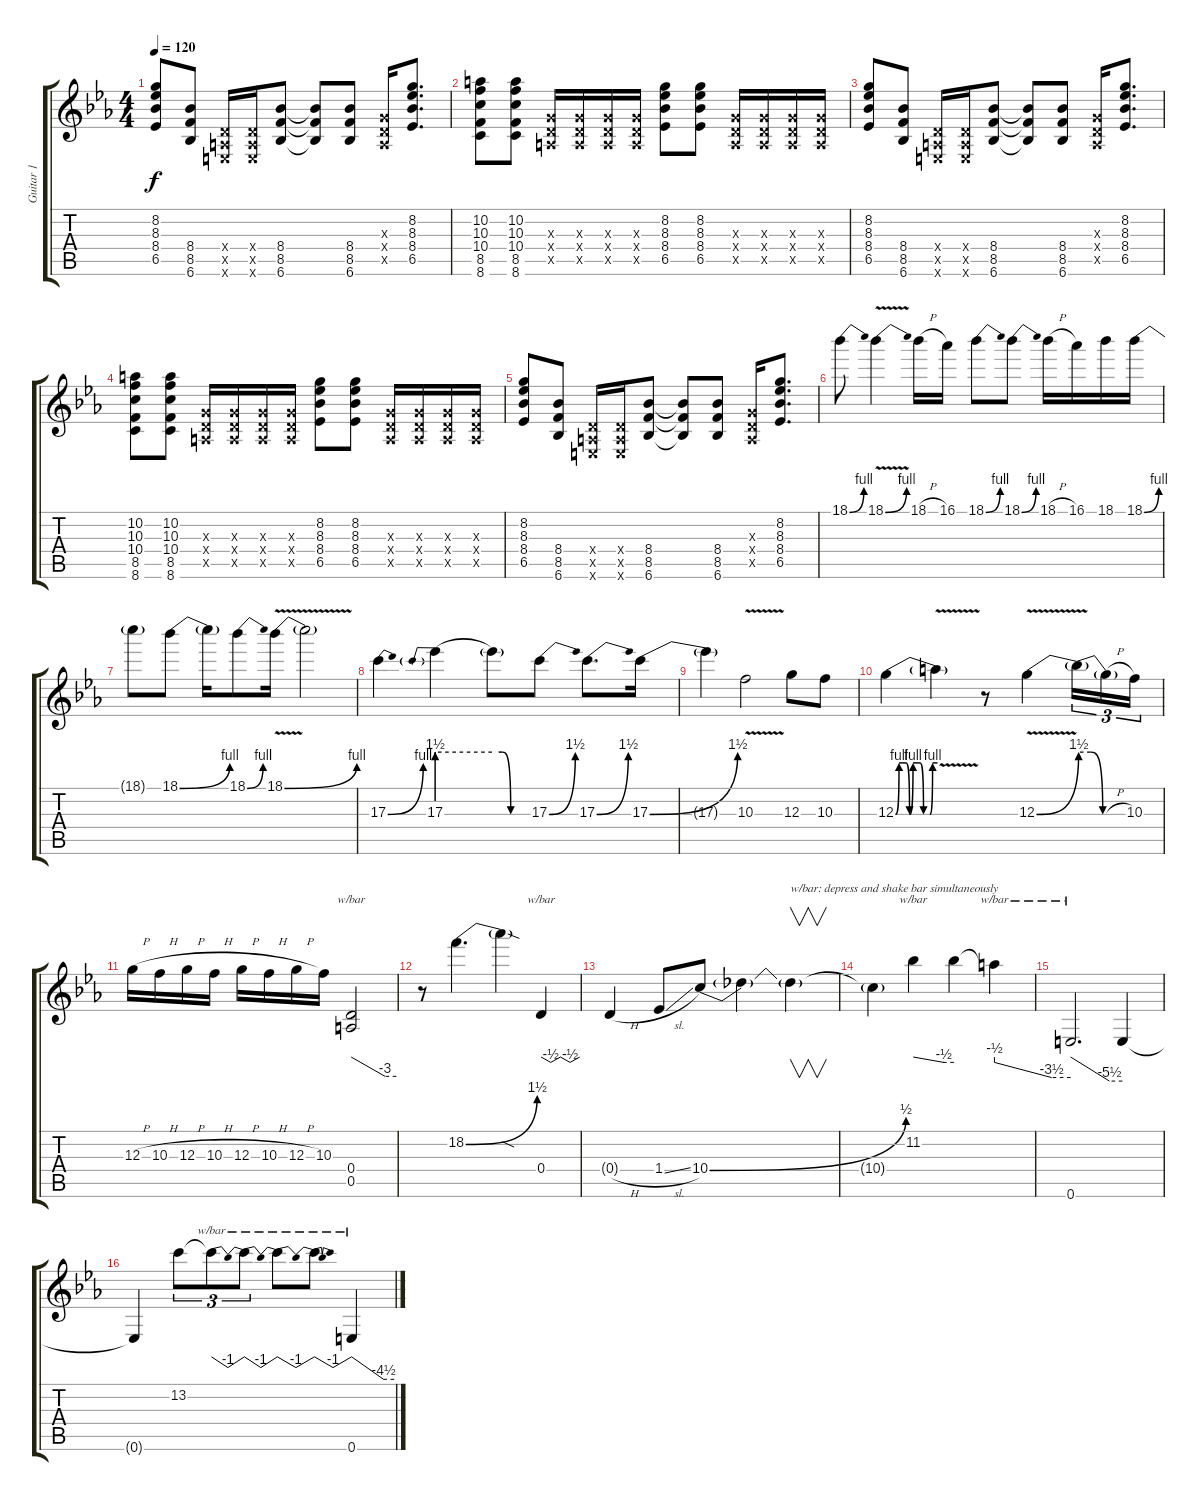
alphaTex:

\track ("Guitar 1" "Guitar 1") {instrument overdrivenguitar}
\staff {score tabs}
\tuning (E4 B3 G3 D3 A2 E2) {hide}
\ts (4 4)
\tempo 120
\clef g2
\ks eb
(8.2 8.3 8.4 6.5).8{dy f} (8.4 8.5 6.6).8 (0.4{x} 0.5{x} 0.6{x}).16 (0.4{x} 0.5{x} 0.6{x}).16 (8.4 8.5 6.6).8 (8.4{t} 8.5{t} 6.6{t}).8 (8.4 8.5 6.6).8 (0.3{x} 0.4{x} 0.5{x}).16 (8.2 8.3 8.4 6.5).8{d} |
(10.2 10.3 10.4 8.5 8.6).8 (10.2 10.3 10.4 8.5 8.6).8 (0.3{x} 0.4{x} 0.5{x}).16 (0.3{x} 0.4{x} 0.5{x}).16 (0.3{x} 0.4{x} 0.5{x}).16 (0.3{x} 0.4{x} 0.5{x}).16 (8.2 8.3 8.4 6.5).8 (8.2 8.3 8.4 6.5).8 (0.3{x} 0.4{x} 0.5{x}).16 (0.3{x} 0.4{x} 0.5{x}).16 (0.3{x} 0.4{x} 0.5{x}).16 (0.3{x} 0.4{x} 0.5{x}).16 |
(8.2 8.3 8.4 6.5).8 (8.4 8.5 6.6).8 (0.4{x} 0.5{x} 0.6{x}).16 (0.4{x} 0.5{x} 0.6{x}).16 (8.4 8.5 6.6).8 (8.4{t} 8.5{t} 6.6{t}).8 (8.4 8.5 6.6).8 (0.3{x} 0.4{x} 0.5{x}).16 (8.2 8.3 8.4 6.5).8{d} |
(10.2 10.3 10.4 8.5 8.6).8 (10.2 10.3 10.4 8.5 8.6).8 (0.3{x} 0.4{x} 0.5{x}).16 (0.3{x} 0.4{x} 0.5{x}).16 (0.3{x} 0.4{x} 0.5{x}).16 (0.3{x} 0.4{x} 0.5{x}).16 (8.2 8.3 8.4 6.5).8 (8.2 8.3 8.4 6.5).8 (0.3{x} 0.4{x} 0.5{x}).16 (0.3{x} 0.4{x} 0.5{x}).16 (0.3{x} 0.4{x} 0.5{x}).16 (0.3{x} 0.4{x} 0.5{x}).16 |
(8.2 8.3 8.4 6.5).8 (8.4 8.5 6.6).8 (0.4{x} 0.5{x} 0.6{x}).16 (0.4{x} 0.5{x} 0.6{x}).16 (8.4 8.5 6.6).8 (8.4{t} 8.5{t} 6.6{t}).8 (8.4 8.5 6.6).8 (0.3{x} 0.4{x} 0.5{x}).16 (8.2 8.3 8.4 6.5).8{d} |
18.1{be (bend 0 0 60 4)}.8 18.1{be (bend 0 0 60 4) v}.4 18.1{h}.16 16.1.16 18.1{be (bend 0 0 60 4)}.8 18.1{be (bend 0 0 60 4)}.8 18.1{h}.16 16.1.16 18.1.16 18.1{be (bend 0 0 60 4)}.16 |
18.1{t}.8 18.1{be (bend 0 0 60 4)}.8 18.1{t}.16 18.1{be (bend 0 0 60 4)}.8 18.1{be (bend 0 0 60 4) v}.16 18.1{t}.2 |
17.3{be (bend 0 0 60 4)}.4 17.3{be (prebend 0 6 60 6)}.4 17.3{be (custom 0 6 15 6 30 0 60 0) t}.8 17.3{be (bend 0 0 60 6)}.8 17.3{be (bend 0 0 60 6)}.8{d} 17.3{be (bend 0 0 60 6)}.16 |
17.3{t}.4 10.3{v}.2 12.3.8 10.3.8 |
12.3{be (custom 0 0 5 4 15 4 20 0 25 4 35 4 40 0 49 0 53 4 60 4)}.4 12.3{v t}.4 r.8 12.3{be (bend 0 0 60 6) v}.4 12.3{be (custom 0 6 15 6 30 0 60 0) t}.16{tu (3 2)} 12.3{h t}.16{tu (3 2)} 10.3.16{tu (3 2)} |
12.3{h}.16 10.3{h}.16 12.3{h}.16 10.3{h}.16 12.3{h}.16 10.3{h}.16 12.3{h}.16 10.3.16 (0.4 0.5).2{tbe (custom default 0 0 45 -12 60 -12)} |
r.8 18.2{be (bend 0 0 60 6)}.4{d volume 13} 18.2{sod t}.4 0.4.4{tbe (custom default 0 0 15 -2 30 0 45 -2 60 0)} |
0.4{h t}.4 1.4{sl}.8 10.4{be (bend 0 0 60 2)}.8 10.4{t}.4 10.4{t}.4{v txt "w/bar: depress and shake bar simultaneously"} |
10.4{t}.4{volume 0} 11.2.4{tbe (custom default 0 0 45 -2 60 -2)} 11.2{t}.4 11.2{t}.4{tbe (custom default 0 -2 45 -14 60 -14)} |
0.6.2{d tbe (custom default 0 0 45 -22 60 -22)} 0.6{t}.4 |
0.6{t}.4 13.2.8{tu (3 2)} 13.2{t}.8{tu (3 2) tbe (dip default 0 0 30 -4 60 0)} 13.2{t}.8{tu (3 2) tbe (dip default 0 0 30 -4 60 0)} 13.2{t}.8{tbe (dip default 0 0 30 -4 60 0)} 13.2{t}.8{tbe (dip default 0 0 30 -4 60 0)} 0.6.4{tbe (custom default 0 0 45 -18 60 -18)}
